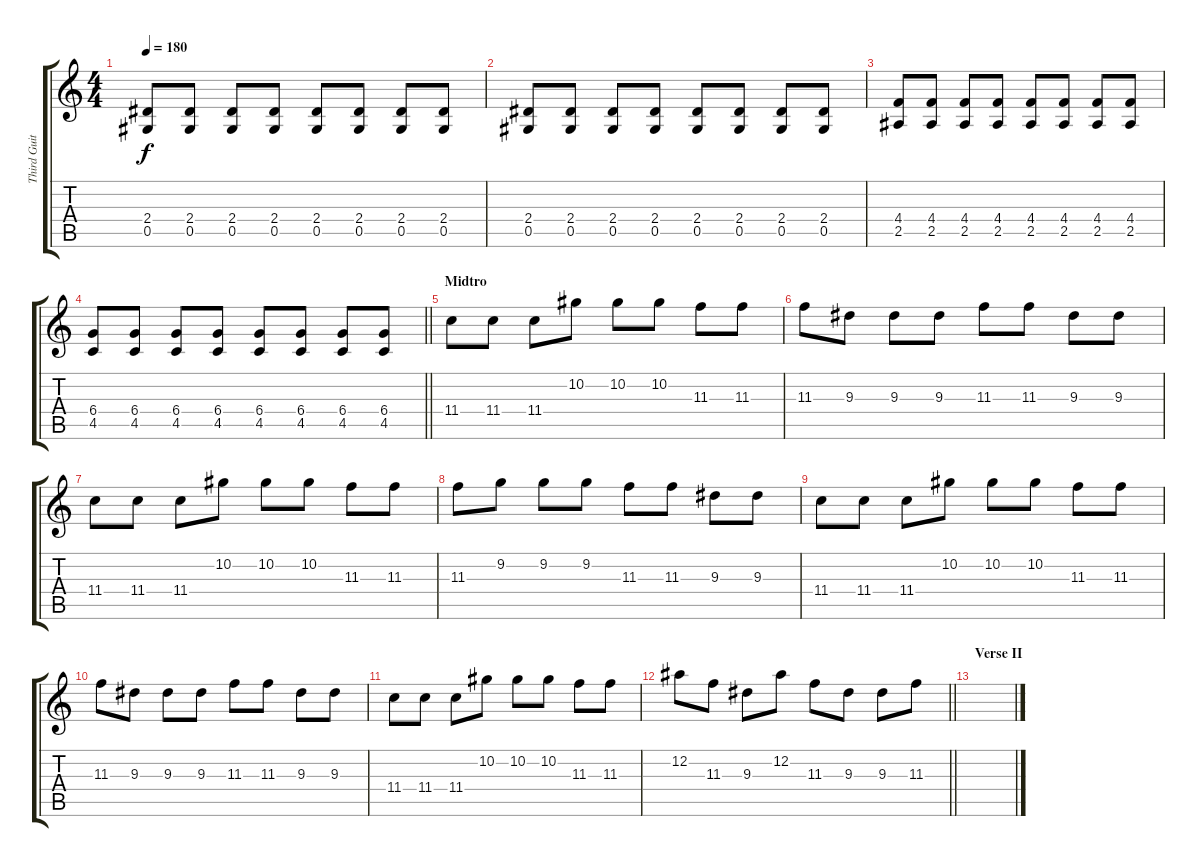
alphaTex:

\track ("Third Guitar" "Third Guit") {instrument distortionguitar}
\staff {score tabs}
\tuning (Eb4 Bb3 Gb3 Db3 Ab2 Db2) {hide}
\ts (4 4)
\tempo 180
\clef g2
\ks c
(2.4 0.5).8{dy f} (2.4 0.5).8 (2.4 0.5).8 (2.4 0.5).8 (2.4 0.5).8 (2.4 0.5).8 (2.4 0.5).8 (2.4 0.5).8 |
(2.4 0.5).8 (2.4 0.5).8 (2.4 0.5).8 (2.4 0.5).8 (2.4 0.5).8 (2.4 0.5).8 (2.4 0.5).8 (2.4 0.5).8 |
(4.4 2.5).8 (4.4 2.5).8 (4.4 2.5).8 (4.4 2.5).8 (4.4 2.5).8 (4.4 2.5).8 (4.4 2.5).8 (4.4 2.5).8 |
\barLineRight lightlight
(6.4 4.5).8 (6.4 4.5).8 (6.4 4.5).8 (6.4 4.5).8 (6.4 4.5).8 (6.4 4.5).8 (6.4 4.5).8 (6.4 4.5).8 |
\section ("" "Midtro")
11.4.8 11.4.8 11.4.8 10.2.8 10.2.8 10.2.8 11.3.8 11.3.8 |
11.3.8 9.3.8 9.3.8 9.3.8 11.3.8 11.3.8 9.3.8 9.3.8 |
11.4.8 11.4.8 11.4.8 10.2.8 10.2.8 10.2.8 11.3.8 11.3.8 |
11.3.8 9.2.8 9.2.8 9.2.8 11.3.8 11.3.8 9.3.8 9.3.8 |
11.4.8 11.4.8 11.4.8 10.2.8 10.2.8 10.2.8 11.3.8 11.3.8 |
11.3.8 9.3.8 9.3.8 9.3.8 11.3.8 11.3.8 9.3.8 9.3.8 |
11.4.8 11.4.8 11.4.8 10.2.8 10.2.8 10.2.8 11.3.8 11.3.8 |
\barLineRight lightlight
12.2.8 11.3.8 9.3.8 12.2.8 11.3.8 9.3.8 9.3.8 11.3.8 |
\section ("" "Verse II")
